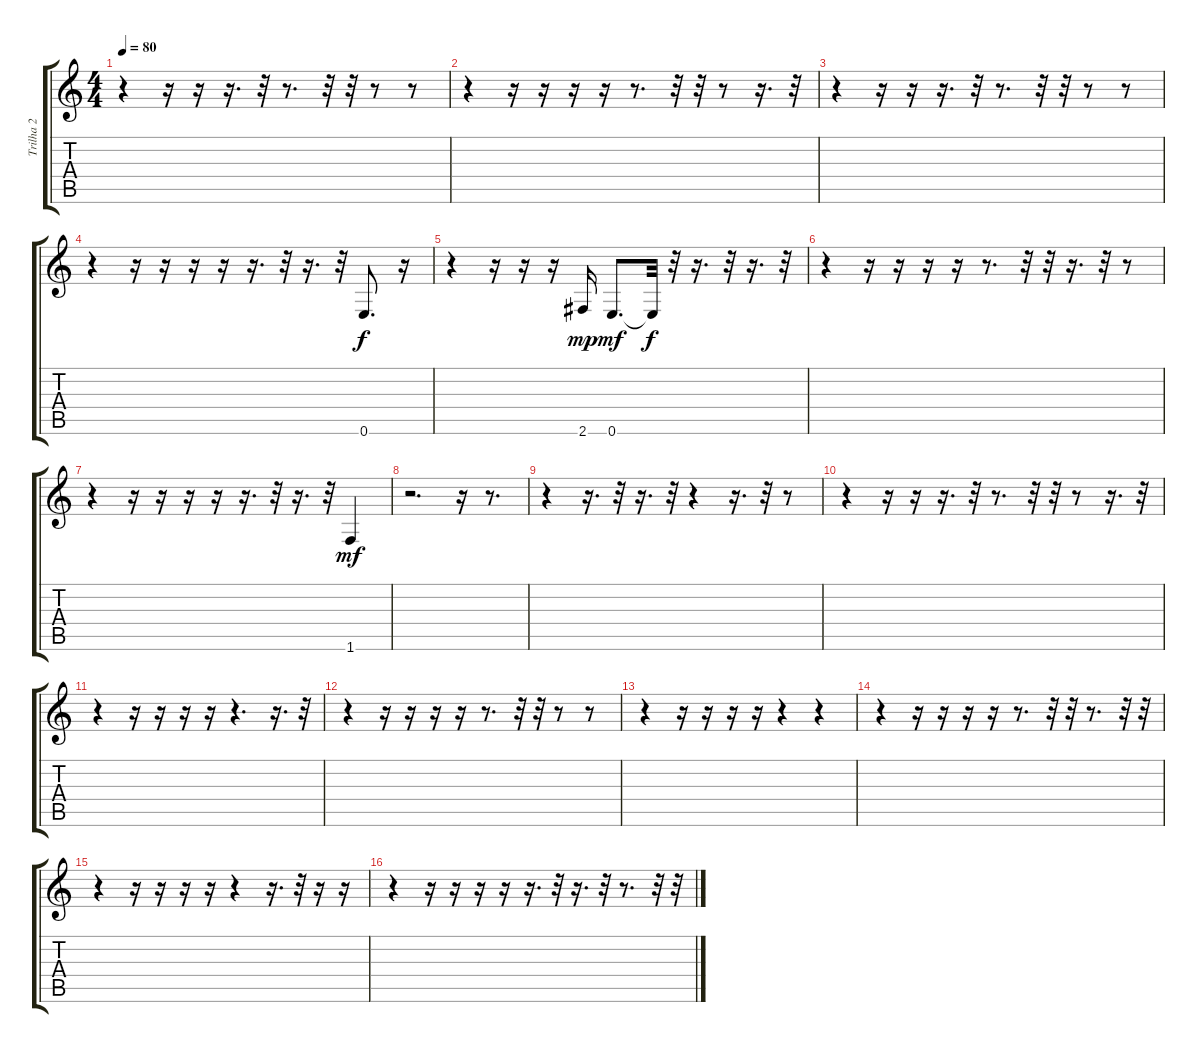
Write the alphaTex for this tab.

\track ("Trilha 2" "Trilha 2") {instrument electricbassfinger}
\staff {score tabs}
\tuning (E4 B3 G3 D3 A2 E2) {hide}
\ts (4 4)
\tempo 80
\clef g2
\ks c
r.4{dy mf} r.16 r.16 r.16{d} r.32 r.8{d} r.32 r.32 r.8 r.8 |
r.4 r.16 r.16 r.16 r.16 r.8{d} r.32 r.32 r.8 r.16{d} r.32 |
r.4 r.16 r.16 r.16{d} r.32 r.8{d} r.32 r.32 r.8 r.8 |
r.4 r.16 r.16 r.16 r.16 r.16{d} r.32 r.16{d} r.32 0.6.8{d dy f} r.16 |
r.4 r.16 r.16 r.16 2.6.16{dy mp} 0.6.8{d dy mf} 0.6{t}.32{dy f} r.32 r.16{d} r.32 r.16{d} r.32 |
r.4 r.16 r.16 r.16 r.16 r.8{d} r.32 r.32 r.16{d} r.32 r.8 |
r.4 r.16 r.16 r.16 r.16 r.16{d} r.32 r.16{d} r.32 1.6.4{dy mf} |
r.2{d} r.16 r.8{d} |
r.4 r.16{d} r.32 r.16{d} r.32 r.4 r.16{d} r.32 r.8 |
r.4 r.16 r.16 r.16{d} r.32 r.8{d} r.32 r.32 r.8 r.16{d} r.32 |
r.4 r.16 r.16 r.16 r.16 r.4{d} r.16{d} r.32 |
r.4 r.16 r.16 r.16 r.16 r.8{d} r.32 r.32 r.8 r.8 |
r.4 r.16 r.16 r.16 r.16 r.4 r.4 |
r.4 r.16 r.16 r.16 r.16 r.8{d} r.32 r.32 r.8{d} r.32 r.32 |
r.4 r.16 r.16 r.16 r.16 r.4 r.16{d} r.32 r.16 r.16 |
r.4 r.16 r.16 r.16 r.16 r.16{d} r.32 r.16{d} r.32 r.8{d} r.32 r.32
